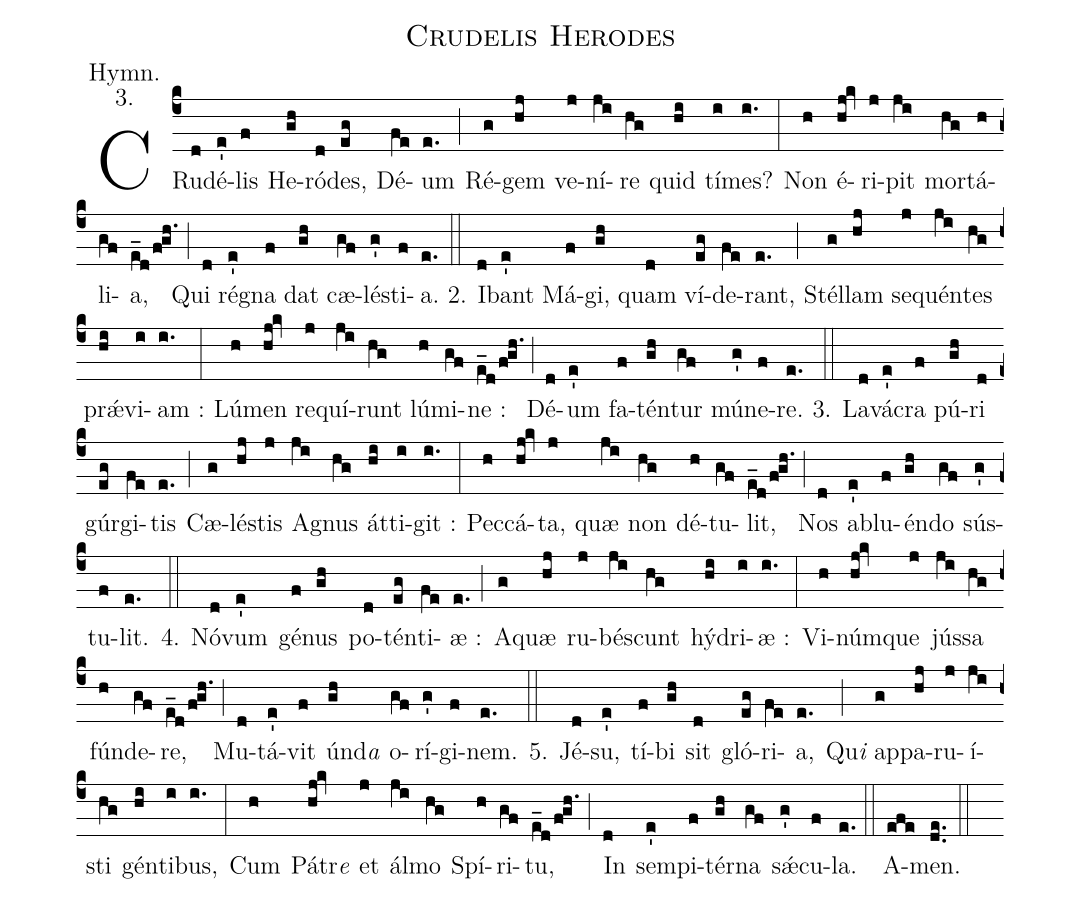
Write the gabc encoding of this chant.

name: Crudelis Herodes;
annotation: Hymn.;
annotation: 3.;
%%
(c4)CRu(d)dé(e')lis(f) He(gh)ró(d)des,(eg) Dé(fe)um(e.) (;)
Ré(g)gem(hj) ve(j)ní(ji)re(hg) quid(hi) tí(i)mes?(i.) (:)
Non(h) é(hj!kv)ri(j)pit(ji) mor(hg)tá(h)li(gf)a,(e_d/f!gh.) (;)
Qui(d) ré(e')gna(f) dat(gh) cæ(gf)lé(g')sti(f)a.(e.) (::)

2. I(d)bant(e') Má(f)gi,(gh) quam(d) ví(eg)de(fe)rant,(e.) (;)
Stél(g)lam(hj) se(j)quén(ji)tes(hg) pr<sp>'ae</sp>(hi)vi(i)am :(i.) (:)
Lú(h)men(hj!kv) re(j)quí(ji)runt(hg) lú(h)mi(gf)ne :(e_d/f!gh.) (;)
Dé(d)um(e') fa(f)tén(gh)tur(gf) mú(g')ne(f)re.(e.) (::)

3. La(d)vá(e')cra(f) pú(gh)ri(d) gúr(eg)gi(fe)tis(e.) (;)
Cæ(g)lé(hj)stis(j) A(ji)gnus(hg) át(hi)ti(i)git :(i.) (:)
Pec(h)cá(hj!kv)ta,(j) quæ(ji) non(hg) dé(h)tu(gf)lit,(e_d/f!gh.) (;)
Nos(d) a(e')blu(f)én(gh)do(gf) sús(g')tu(f)lit.(e.) (::)

4. Nó(d)vum(e') gé(f)nus(gh) po(d)tén(eg)ti(fe)æ :(e.) (;)
A(g)quæ(hj) ru(j)bés(ji)cunt(hg) hý(hi)dri(i)æ :(i.) (:)
Vi(h)núm(hj!kv)que(j) jús(ji)sa(hg) fún(h)de(gf)re,(e_d/f!gh.) (;)
Mu(d)tá(e')vit(f) {ú}nd<i>a</i>(gh) o(gf)rí(g')gi(f)nem.(e.) (::)

5. Jé(d)su,(e') tí(f)bi(gh) sit(d) gló(eg)ri(fe)a,(e.) (;)
Qu<i>i</i> {a}p(g)pa(hj)ru(j)í(ji)sti(hg) gén(hi)ti(i)bus,(i.) (:)
Cum(h) P{á}tr<i>e</i>(hj!kv) et(j) ál(ji)mo(hg) Spí(h)ri(gf)tu,(e_d/f!gh.) (;)
In(d) sem(e')pi(f)tér(gh)na(gf) s<sp>'ae</sp>(g')cu(f)la.(e.) (::)

A(efe)men.(de..) (::)
